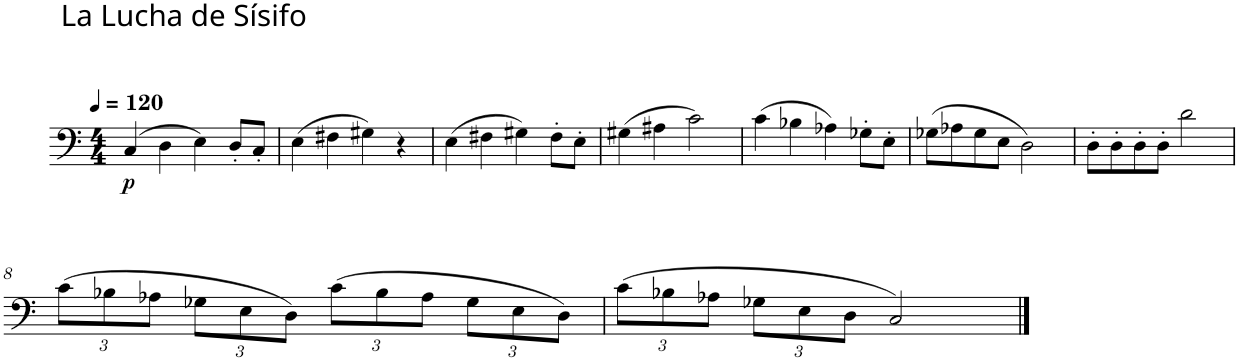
**kern	**dynam
*part1	*part1
*staff1	*staff1
*I"Piano, [Staff 1]	*
*clefF4	*
*k[]	*
*M4/4	*
*MM120	*
=1	=1
!	!LO:DY:b
(4C/	p
4D\	.
4E\)	.
8D'/L	.
8C'/J	.
=2	=2
(4E\	.
4F#X\	.
4G#X\)	.
4r	.
=3	=3
(4E\	.
4F#X\	.
4G#X\)	.
8F#'\L	.
8E'\J	.
=4	=4
(4G#X\	.
4A#X\	.
2c\)	.
=5	=5
(4c\	.
4B-X\	.
4A-X\)	.
8G-X'\L	.
8E'\J	.
=6	=6
(8G-X\L	.
8A-X\	.
8G-\	.
8E\J	.
2D\)	.
=7	=7
8D'\L	.
8D'\	.
8D'\	.
8D'\J	.
2d\	.
!!LO:LB:g=z
=8	=8
*Xbrackettup	*
(12c\L	.
12B-X\	.
12A-X\J	.
12G-X\L	.
12E\	.
12D\J)	.
(12c\L	.
12B-\	.
12A-\J	.
12G-\L	.
12E\	.
12D\J)	.
=9	=9
(12c\L	.
12B-X\	.
12A-X\J	.
12G-X\L	.
12E\	.
12D\J	.
2C/)	.
==10	==10
*M6/8	*
2.r	.
==	==
*-	*-
